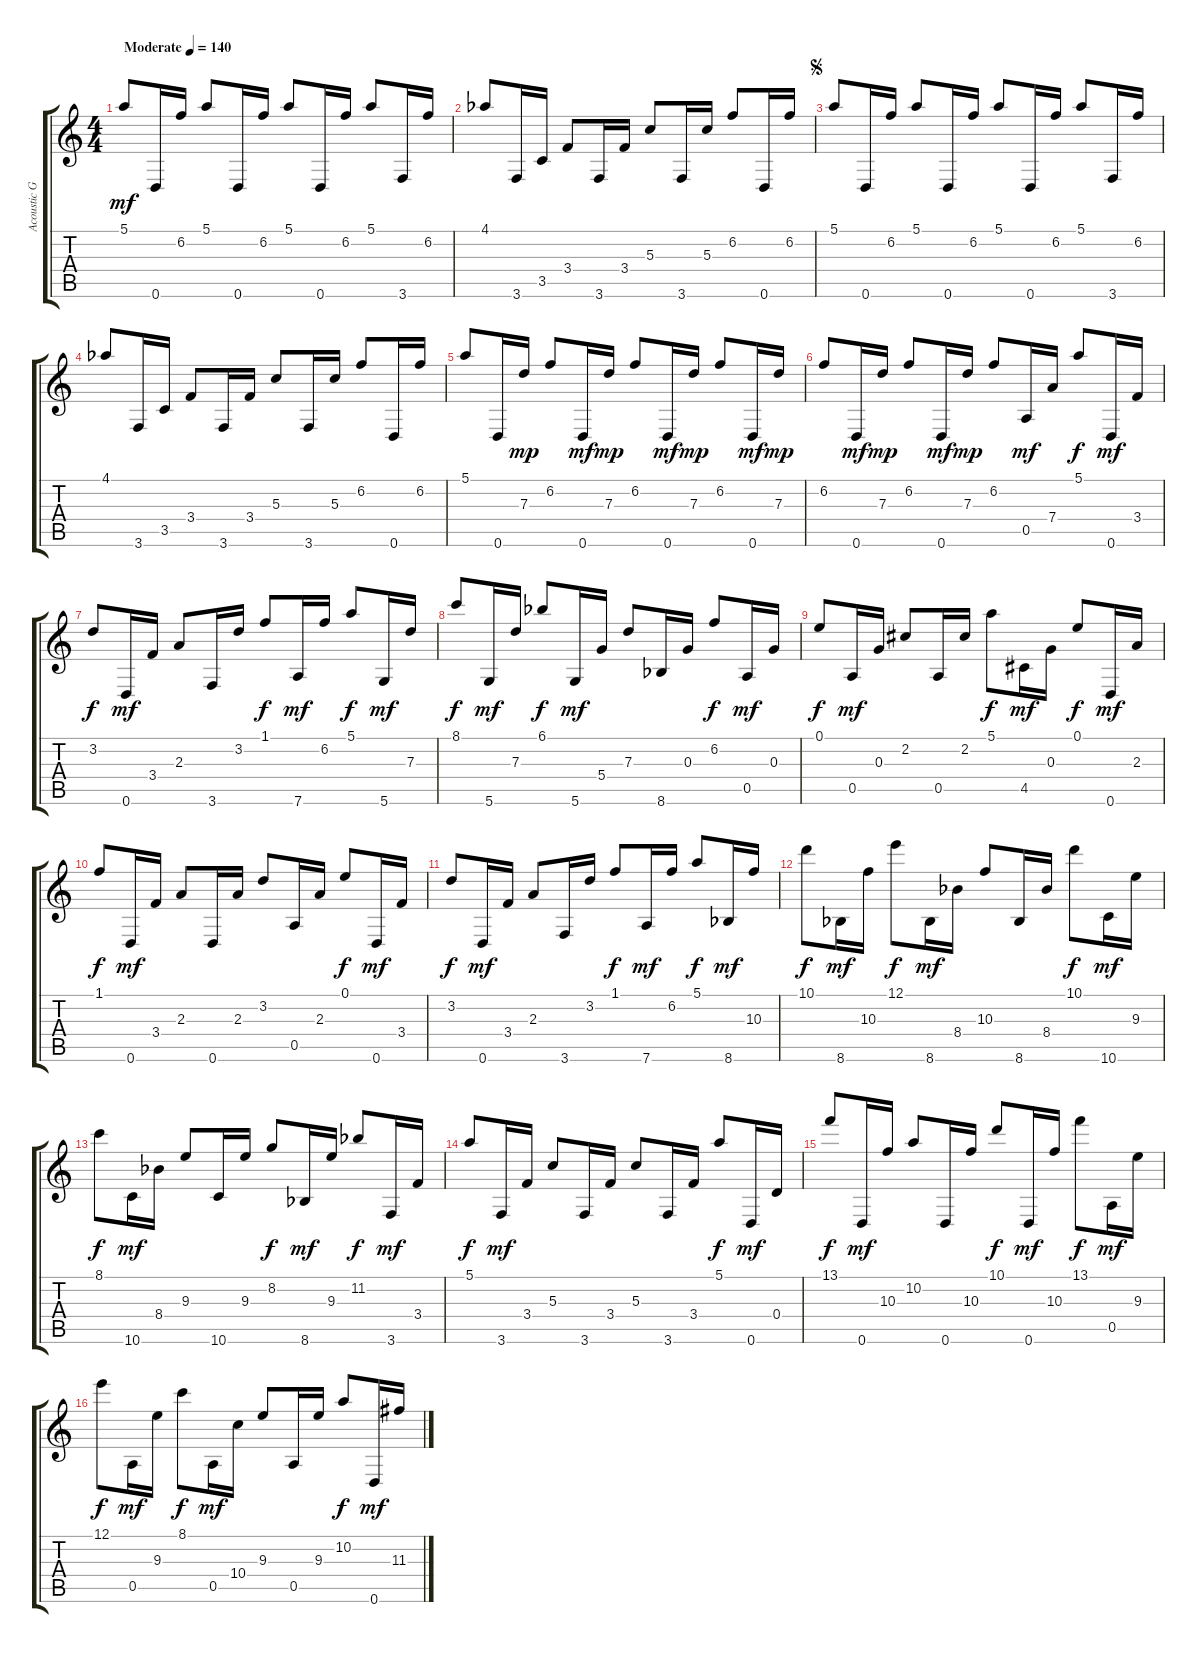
\track ("Acoustic Guitar" "Acoustic G") {instrument acousticguitarnylon}
\staff {score tabs}
\tuning (E4 B3 G3 D3 A2 D2) {hide}
\ts (4 4)
\tempo (140 "Moderate")
\clef g2
\ks c
5.1.8{dy mf instrument acousticguitarnylon} 0.6.16 6.2.16 5.1.8 0.6.16 6.2.16 5.1.8 0.6.16 6.2.16 5.1.8 3.6.16 6.2.16 |
4.1{acc b}.8 3.6.16 3.5.16 3.4.8 3.6.16 3.4.16 5.3.8 3.6.16 5.3.16 6.2.8 0.6.16 6.2.16 |
\jump segno
5.1.8 0.6.16 6.2.16 5.1.8 0.6.16 6.2.16 5.1.8 0.6.16 6.2.16 5.1.8 3.6.16 6.2.16 |
4.1{acc b}.8 3.6.16 3.5.16 3.4.8 3.6.16 3.4.16 5.3.8 3.6.16 5.3.16 6.2.8 0.6.16 6.2.16 |
5.1.8 0.6.16 7.3.16{dy mp} 6.2.8 0.6.16{dy mf} 7.3.16{dy mp} 6.2.8 0.6.16{dy mf} 7.3.16{dy mp} 6.2.8 0.6.16{dy mf} 7.3.16{dy mp} |
6.2.8 0.6.16{dy mf} 7.3.16{dy mp} 6.2.8 0.6.16{dy mf} 7.3.16{dy mp} 6.2.8 0.5.16{dy mf} 7.4.16 5.1.8{dy f} 0.6.16{dy mf} 3.4.16 |
3.2.8{dy f} 0.6.16{dy mf} 3.4.16 2.3.8 3.6.16 3.2.16 1.1.8{dy f} 7.6.16{dy mf} 6.2.16 5.1.8{dy f} 5.6.16{dy mf} 7.3.16 |
8.1.8{dy f} 5.6.16{dy mf} 7.3.16 6.1{acc b}.8{dy f} 5.6.16{dy mf} 5.4.16 7.3.8 8.6{acc b}.16 0.3.16 6.2.8{dy f} 0.5.16{dy mf} 0.3.16 |
0.1.8{dy f} 0.5.16{dy mf} 0.3.16 2.2.8 0.5.16 2.2.16 5.1.8{dy f} 4.5.16{dy mf} 0.3.16 0.1.8{dy f} 0.6.16{dy mf} 2.3.16 |
1.1.8{dy f} 0.6.16{dy mf} 3.4.16 2.3.8 0.6.16 2.3.16 3.2.8 0.5.16 2.3.16 0.1.8{dy f} 0.6.16{dy mf} 3.4.16 |
3.2.8{dy f} 0.6.16{dy mf} 3.4.16 2.3.8 3.6.16 3.2.16 1.1.8{dy f} 7.6.16{dy mf} 6.2.16 5.1.8{dy f} 8.6{acc b}.16{dy mf} 10.3.16 |
10.1.8{dy f} 8.6{acc b}.16{dy mf} 10.3.16 12.1.8{dy f} 8.6{acc b}.16{dy mf} 8.4{acc b}.16 10.3.8 8.6{acc b}.16 8.4{acc b}.16 10.1.8{dy f} 10.6.16{dy mf} 9.3.16 |
8.1.8{dy f} 10.6.16{dy mf} 8.4{acc b}.16 9.3.8 10.6.16 9.3.16 8.2.8{dy f} 8.6{acc b}.16{dy mf} 9.3.16 11.2{acc b}.8{dy f} 3.6.16{dy mf} 3.4.16 |
5.1.8{dy f} 3.6.16{dy mf} 3.4.16 5.3.8 3.6.16 3.4.16 5.3.8 3.6.16 3.4.16 5.1.8{dy f} 0.6.16{dy mf} 0.4.16 |
13.1.8{dy f} 0.6.16{dy mf} 10.3.16 10.2.8 0.6.16 10.3.16 10.1.8{dy f} 0.6.16{dy mf} 10.3.16 13.1.8{dy f} 0.5.16{dy mf} 9.3.16 |
12.1.8{dy f} 0.5.16{dy mf} 9.3.16 8.1.8{dy f} 0.5.16{dy mf} 10.4.16 9.3.8 0.5.16 9.3.16 10.2.8{dy f} 0.6.16{dy mf} 11.3.16
